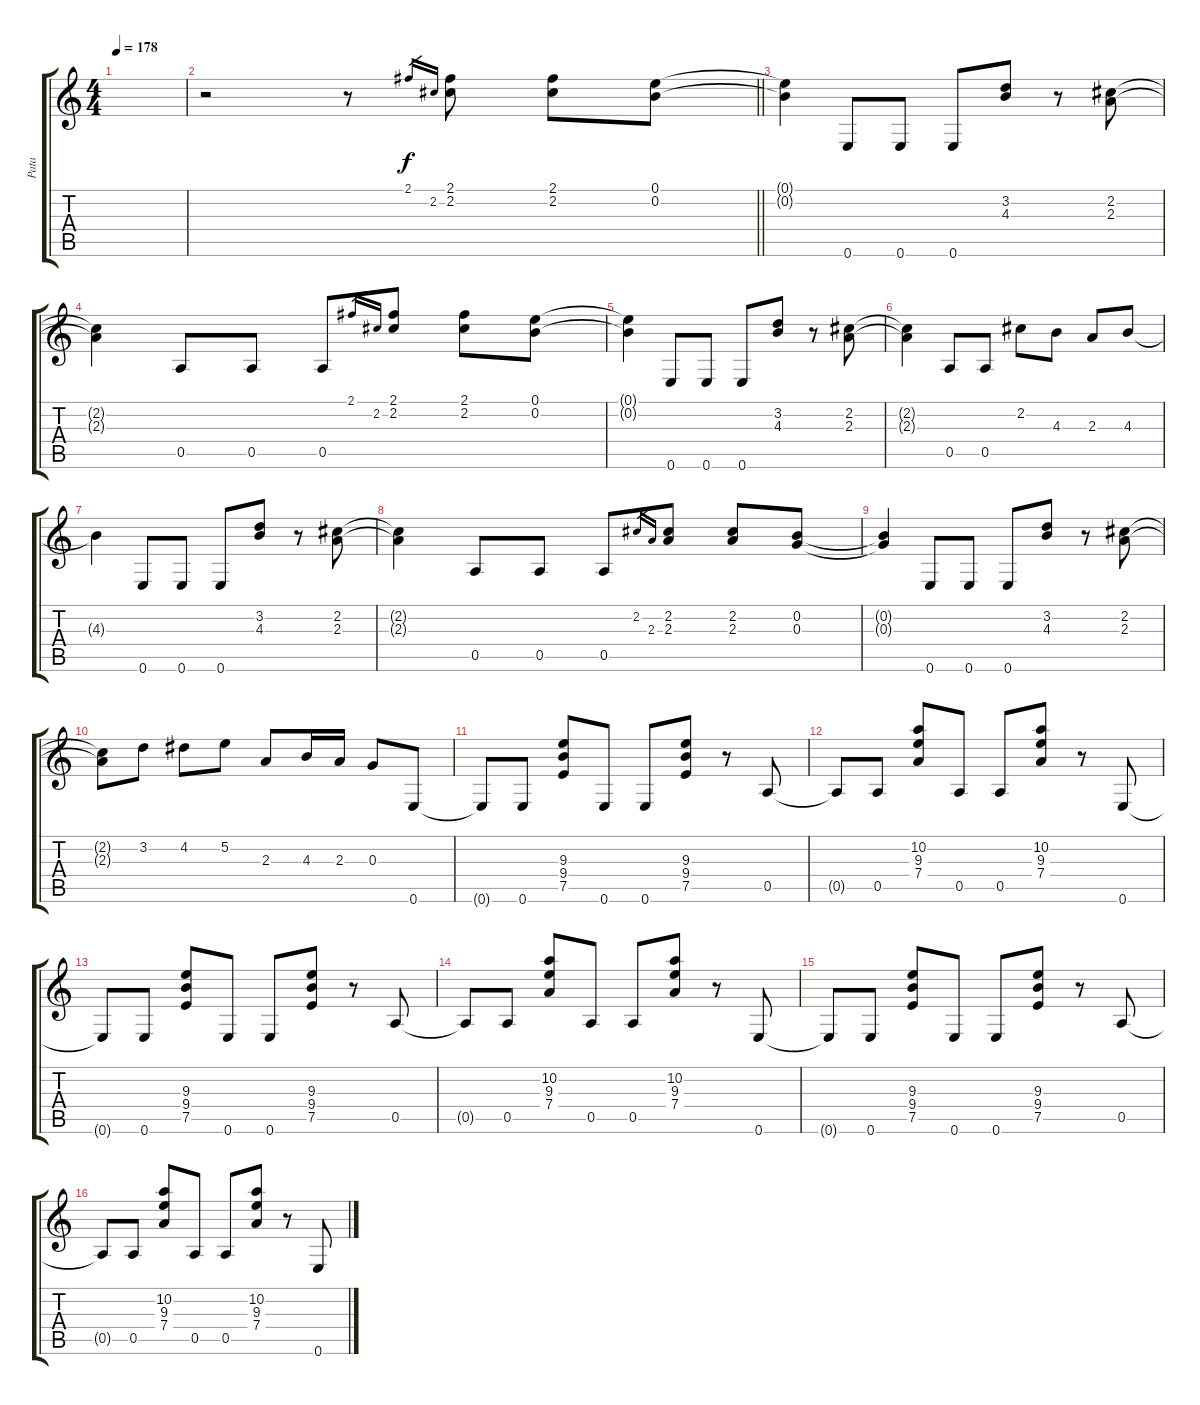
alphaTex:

\track ("Pata" "Pata") {instrument distortionguitar}
\staff {score tabs}
\tuning (E4 B3 G3 D3 A2 E2) {hide}
\ts (4 4)
\tempo 178
\clef g2
\ks c
|
\barLineRight lightlight
r.2 r.8 2.1.16{gr} 2.2.16{gr} (2.1 2.2).8 (2.1 2.2).8 (0.1 0.2).8 |
(0.1{t} 0.2{t}).4 0.6.8 0.6.8 0.6.8 (3.2 4.3).8 r.8 (2.2 2.3).8 |
(2.2{t} 2.3{t}).4 0.5.8 0.5.8 0.5.8 2.1.16{gr} 2.2.16{gr} (2.1 2.2).8 (2.1 2.2).8 (0.1 0.2).8 |
(0.1{t} 0.2{t}).4 0.6.8 0.6.8 0.6.8 (3.2 4.3).8 r.8 (2.2 2.3).8 |
(2.2{t} 2.3{t}).4 0.5.8 0.5.8 2.2.8 4.3.8 2.3.8 4.3.8 |
4.3{t}.4 0.6.8 0.6.8 0.6.8 (3.2 4.3).8 r.8 (2.2 2.3).8 |
(2.2{t} 2.3{t}).4 0.5.8 0.5.8 0.5.8 2.2.16{gr} 2.3.16{gr} (2.2 2.3).8 (2.2 2.3).8 (0.2 0.3).8 |
(0.2{t} 0.3{t}).4 0.6.8 0.6.8 0.6.8 (3.2 4.3).8 r.8 (2.2 2.3).8 |
(2.2{t} 2.3{t}).8 3.2.8 4.2.8 5.2.8 2.3.8 4.3.16 2.3.16 0.3.8 0.6.8 |
0.6{t}.8 0.6.8 (9.3 9.4 7.5).8 0.6.8 0.6.8 (9.3 9.4 7.5).8 r.8 0.5.8 |
0.5{t}.8 0.5.8 (10.2 9.3 7.4).8 0.5.8 0.5.8 (10.2 9.3 7.4).8 r.8 0.6.8 |
0.6{t}.8 0.6.8 (9.3 9.4 7.5).8 0.6.8 0.6.8 (9.3 9.4 7.5).8 r.8 0.5.8 |
0.5{t}.8 0.5.8 (10.2 9.3 7.4).8 0.5.8 0.5.8 (10.2 9.3 7.4).8 r.8 0.6.8 |
0.6{t}.8 0.6.8 (9.3 9.4 7.5).8 0.6.8 0.6.8 (9.3 9.4 7.5).8 r.8 0.5.8 |
0.5{t}.8 0.5.8 (10.2 9.3 7.4).8 0.5.8 0.5.8 (10.2 9.3 7.4).8 r.8 0.6.8
